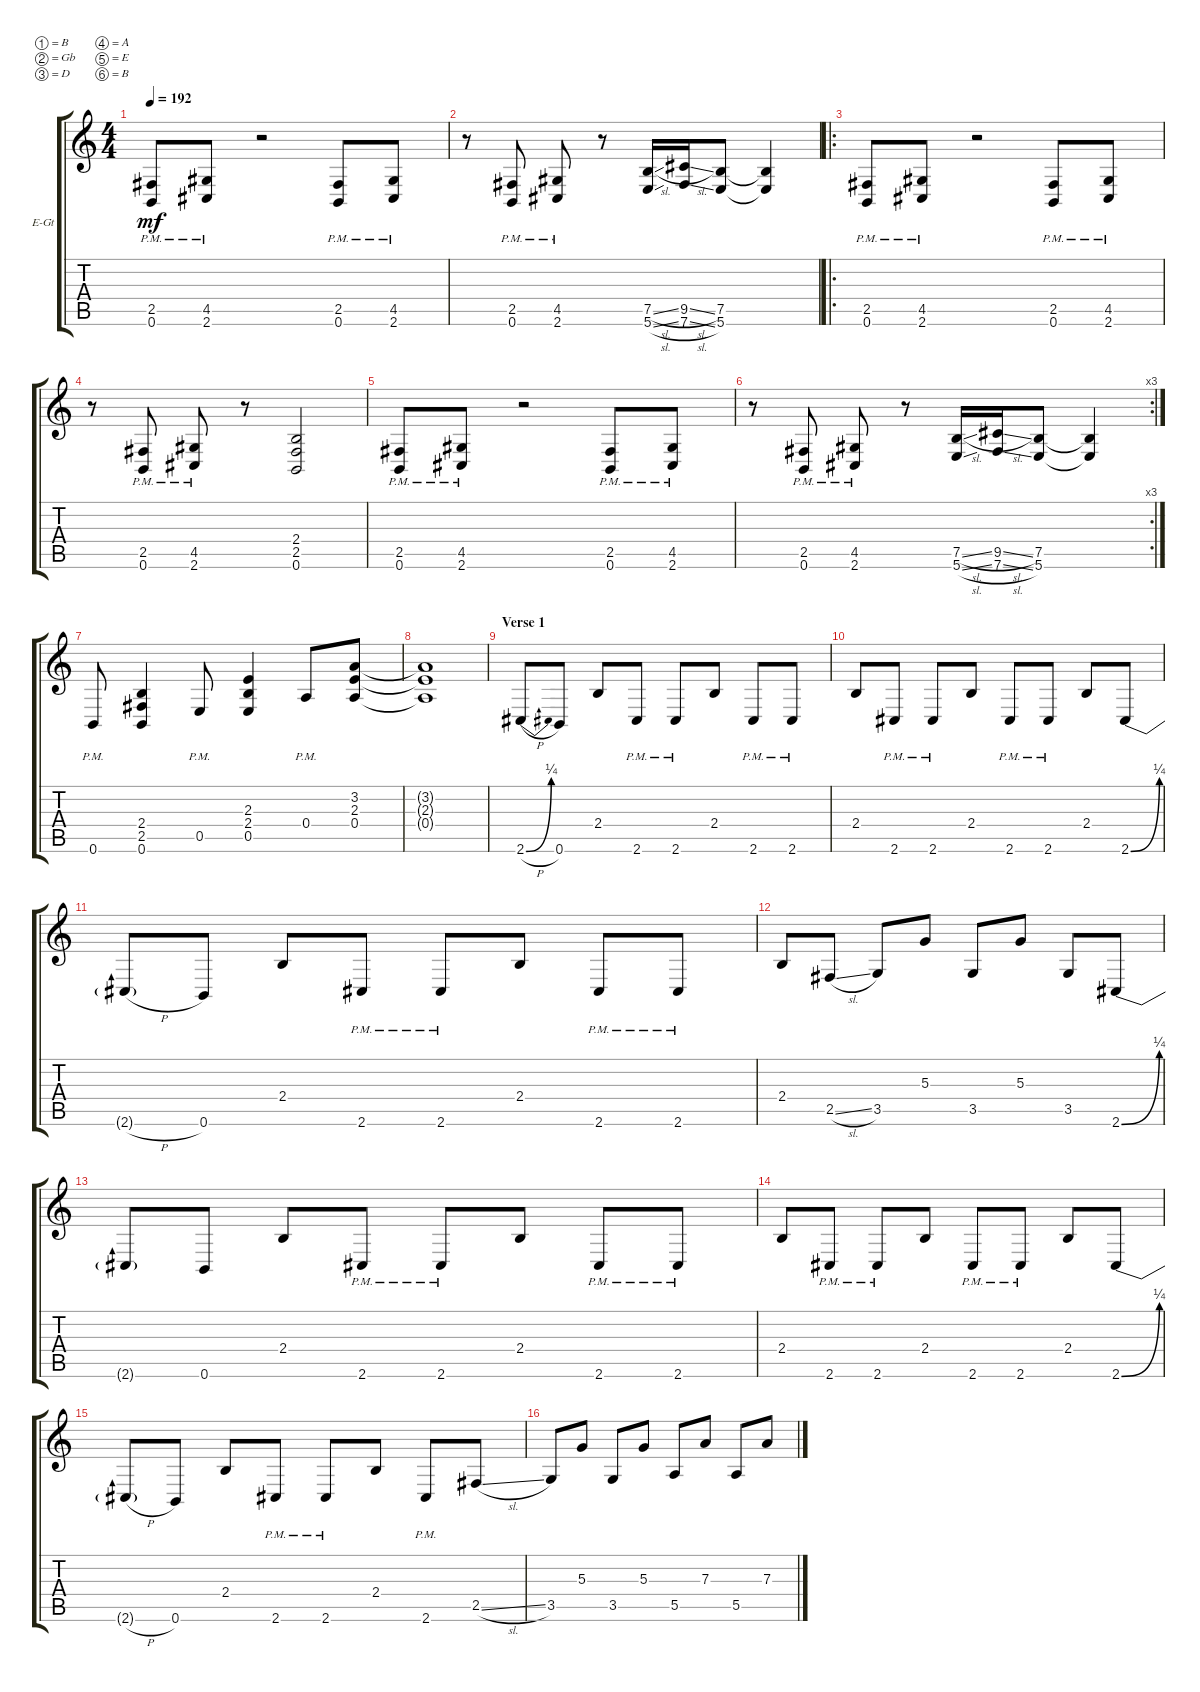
\bracketExtendMode groupsimilarinstruments
\firstSystemTrackNameOrientation horizontal
\otherSystemsTrackNameOrientation horizontal
\track ("Electric Guitar 2" "E-Gt") {instrument distortionguitar}
\staff {score tabs}
\tuning (B3 Gb3 D3 A2 E2 B1)
\ts (4 4)
\tempo 192
\clef g2
\ks c
(0.6{pm} 2.5{pm}).8{dy mf} (2.6{pm} 4.5{pm}).8 r.2 (0.6{pm} 2.5{pm}).8 (2.6{pm} 4.5{pm}).8 |
r.8 (0.6 2.5{pm}).8 (2.6 4.5{pm}).8 r.8 (5.6{sl} 7.5{sl}).16 (9.5{sl} 7.6{sl}).16 (7.5 5.6).8 (5.6{t} 7.5{t}).4 |
\ro
(0.6{pm} 2.5{pm}).8 (2.6{pm} 4.5{pm}).8 r.2 (0.6{pm} 2.5{pm}).8 (2.6{pm} 4.5{pm}).8 |
r.8 (0.6 2.5{pm}).8 (2.6 4.5{pm}).8 r.8 (0.6 2.5 2.4).2 |
(0.6{pm} 2.5{pm}).8 (2.6{pm} 4.5{pm}).8 r.2 (0.6{pm} 2.5{pm}).8 (2.6{pm} 4.5{pm}).8 |
\rc 3
r.8 (0.6 2.5{pm}).8 (2.6 4.5{pm}).8 r.8 (5.6{sl} 7.5{sl}).16 (9.5{sl} 7.6{sl}).16 (7.5 5.6).8 (5.6{t} 7.5{t}).4 |
0.6{pm}.8 (0.6 2.5 2.4).4 0.5{pm}.8 (0.5 2.4 2.3).4 0.4{pm}.8 (0.4 2.3 3.2).8 |
(3.2{t} 2.3{t} 0.4{t}).1 |
\section ("" "Verse 1")
2.6{be (bend 0 0 14.399999999999999 1) h}.8 0.6.8 2.4.8 2.6{pm}.8 2.6{pm}.8 2.4.8 2.6{pm}.8 2.6{pm}.8 |
2.4.8 2.6{pm}.8 2.6{pm}.8 2.4.8 2.6{pm}.8 2.6{pm}.8 2.4.8 2.6{be (bend 0 0 30.599999999999998 1)}.8 |
2.6{h t}.8 0.6.8 2.4.8 2.6{pm}.8 2.6{pm}.8 2.4.8 2.6{pm}.8 2.6{pm}.8 |
2.4.8 2.5{sl}.8 3.5.8 5.3.8 3.5.8 5.3.8 3.5.8 2.6{be (bend 0 0 30.599999999999998 1)}.8 |
2.6{t}.8 0.6.8 2.4.8 2.6{pm}.8 2.6{pm}.8 2.4.8 2.6{pm}.8 2.6{pm}.8 |
2.4.8 2.6{pm}.8 2.6{pm}.8 2.4.8 2.6{pm}.8 2.6{pm}.8 2.4.8 2.6{be (bend 0 0 30.599999999999998 1)}.8 |
2.6{h t}.8 0.6.8 2.4.8 2.6{pm}.8 2.6{pm}.8 2.4.8 2.6{pm}.8 2.5{sl}.8 |
3.5.8 5.3.8 3.5.8 5.3.8 5.5.8 7.3.8 5.5.8 7.3.8
